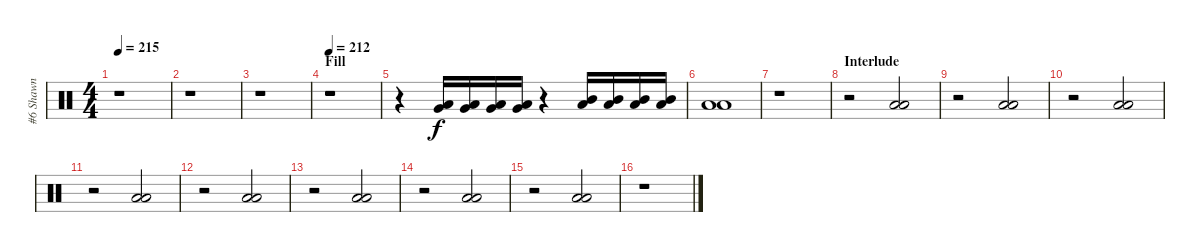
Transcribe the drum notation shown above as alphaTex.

\track ("#6 Shawn" "#6 Shawn") {instrument percussion}
\staff {score}
\articulation defaults
\ts (4 4)
\tempo 215
\clef neutral
\ks c
r.1{dy fff} |
r.1 |
r.1 |
\section ("" "Fill")
\tempo 212
r.1 |
r.4{balance 0} ("Very Low Tom (hit)" "Low Floor Tom (hit)").16{dy f} ("Very Low Tom (hit)" "Low Floor Tom (hit)").16 ("Very Low Tom (hit)" "Low Floor Tom (hit)").16 ("Very Low Tom (hit)" "Low Floor Tom (hit)").16 r.4 ("Mid Tom (hit)" "Low Tom (hit)").16{balance 8} ("Mid Tom (hit)" "Low Tom (hit)").16 ("Mid Tom (hit)" "Low Tom (hit)").16 ("Mid Tom (hit)" "Low Tom (hit)").16 |
("Low Floor Tom (hit)" "Low Floor Tom (hit)").1 |
r.1 |
\section ("" "Interlude")
r.2 ("Low Floor Tom (hit)" "Low Floor Tom (hit)").2 |
r.2 ("Low Floor Tom (hit)" "Low Floor Tom (hit)").2 |
r.2 ("Low Floor Tom (hit)" "Low Floor Tom (hit)").2 |
r.2 ("Low Floor Tom (hit)" "Low Floor Tom (hit)").2 |
r.2 ("Low Floor Tom (hit)" "Low Floor Tom (hit)").2 |
r.2 ("Low Floor Tom (hit)" "Low Floor Tom (hit)").2 |
r.2 ("Low Floor Tom (hit)" "Low Floor Tom (hit)").2 |
r.2 ("Low Floor Tom (hit)" "Low Floor Tom (hit)").2 |
r.1
